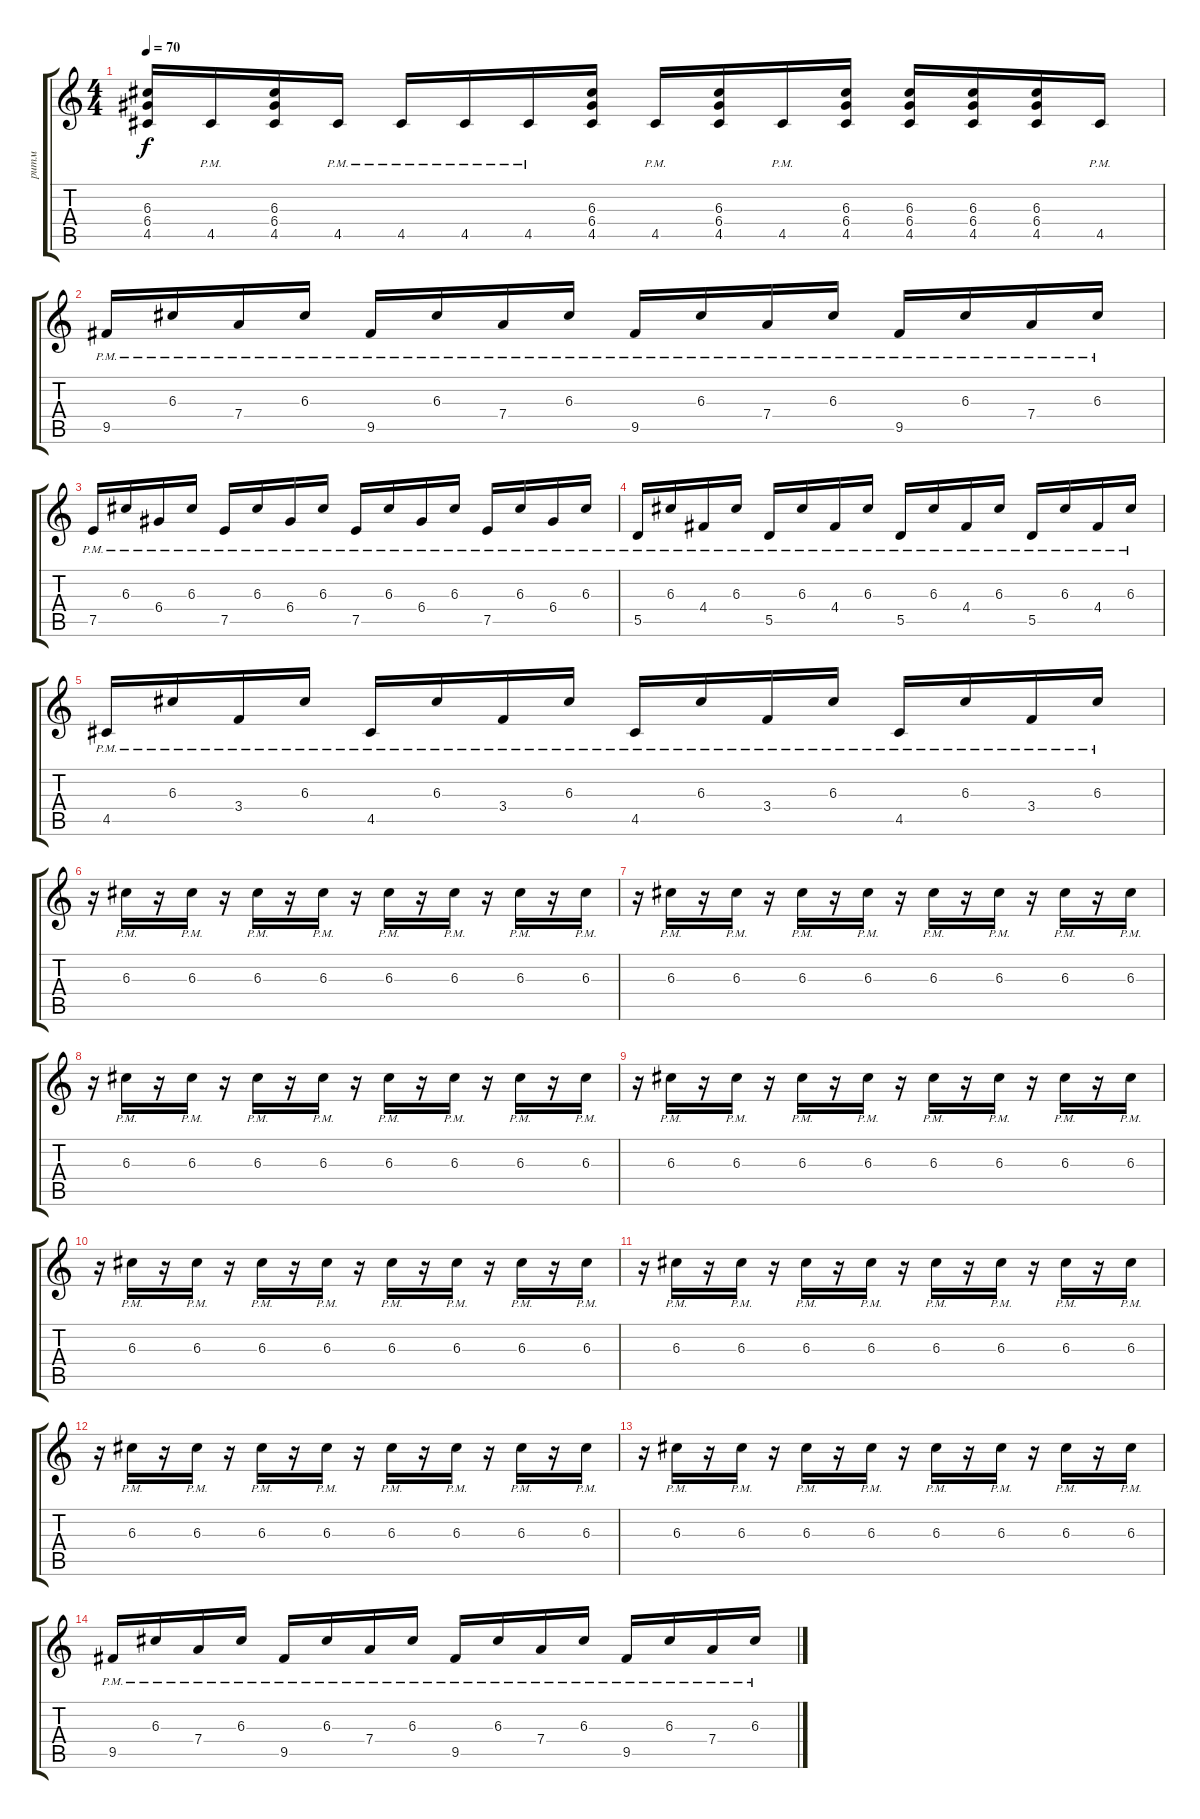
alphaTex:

\track ("ритм" "ритм") {instrument electricguitarjazz}
\staff {score tabs}
\tuning (E4 B3 G3 D3 A2 E2) {hide}
\ts (4 4)
\tempo 70
\clef g2
\ks c
(6.3 6.4 4.5).16{dy f} 4.5{pm}.16 (6.3 6.4 4.5).16 4.5{pm}.16 4.5{pm}.16 4.5{pm}.16 4.5{pm}.16 (6.3 6.4 4.5).16 4.5{pm}.16 (6.3 6.4 4.5).16 4.5{pm}.16 (6.3 6.4 4.5).16 (6.3 6.4 4.5).16 (6.3 6.4 4.5).16 (6.3 6.4 4.5).16 4.5{pm}.16 |
9.5{pm}.16{instrument electricguitarjazz} 6.3{pm}.16 7.4{pm}.16 6.3{pm}.16 9.5{pm}.16 6.3{pm}.16 7.4{pm}.16 6.3{pm}.16 9.5{pm}.16 6.3{pm}.16 7.4{pm}.16 6.3{pm}.16 9.5{pm}.16 6.3{pm}.16 7.4{pm}.16 6.3{pm}.16 |
7.5{pm}.16{instrument electricguitarjazz} 6.3{pm}.16 6.4{pm}.16 6.3{pm}.16 7.5{pm}.16 6.3{pm}.16 6.4{pm}.16 6.3{pm}.16 7.5{pm}.16 6.3{pm}.16 6.4{pm}.16 6.3{pm}.16 7.5{pm}.16 6.3{pm}.16 6.4{pm}.16 6.3{pm}.16 |
5.5{pm}.16{instrument electricguitarjazz} 6.3{pm}.16 4.4{pm}.16 6.3{pm}.16 5.5{pm}.16 6.3{pm}.16 4.4{pm}.16 6.3{pm}.16 5.5{pm}.16 6.3{pm}.16 4.4{pm}.16 6.3{pm}.16 5.5{pm}.16 6.3{pm}.16 4.4{pm}.16 6.3{pm}.16 |
4.5{pm}.16{instrument electricguitarjazz} 6.3{pm}.16 3.4{pm}.16 6.3{pm}.16 4.5{pm}.16 6.3{pm}.16 3.4{pm}.16 6.3{pm}.16 4.5{pm}.16 6.3{pm}.16 3.4{pm}.16 6.3{pm}.16 4.5{pm}.16 6.3{pm}.16 3.4{pm}.16 6.3{pm}.16 |
r.16 6.3{pm}.16 r.16 6.3{pm}.16 r.16 6.3{pm}.16 r.16 6.3{pm}.16 r.16 6.3{pm}.16 r.16 6.3{pm}.16 r.16 6.3{pm}.16 r.16 6.3{pm}.16 |
r.16 6.3{pm}.16 r.16 6.3{pm}.16 r.16 6.3{pm}.16 r.16 6.3{pm}.16 r.16 6.3{pm}.16 r.16 6.3{pm}.16 r.16 6.3{pm}.16 r.16 6.3{pm}.16 |
r.16 6.3{pm}.16 r.16 6.3{pm}.16 r.16 6.3{pm}.16 r.16 6.3{pm}.16 r.16 6.3{pm}.16 r.16 6.3{pm}.16 r.16 6.3{pm}.16 r.16 6.3{pm}.16 |
r.16 6.3{pm}.16 r.16 6.3{pm}.16 r.16 6.3{pm}.16 r.16 6.3{pm}.16 r.16 6.3{pm}.16 r.16 6.3{pm}.16 r.16 6.3{pm}.16 r.16 6.3{pm}.16 |
r.16 6.3{pm}.16 r.16 6.3{pm}.16 r.16 6.3{pm}.16 r.16 6.3{pm}.16 r.16 6.3{pm}.16 r.16 6.3{pm}.16 r.16 6.3{pm}.16 r.16 6.3{pm}.16 |
r.16 6.3{pm}.16 r.16 6.3{pm}.16 r.16 6.3{pm}.16 r.16 6.3{pm}.16 r.16 6.3{pm}.16 r.16 6.3{pm}.16 r.16 6.3{pm}.16 r.16 6.3{pm}.16 |
r.16 6.3{pm}.16 r.16 6.3{pm}.16 r.16 6.3{pm}.16 r.16 6.3{pm}.16 r.16 6.3{pm}.16 r.16 6.3{pm}.16 r.16 6.3{pm}.16 r.16 6.3{pm}.16 |
r.16 6.3{pm}.16 r.16 6.3{pm}.16 r.16 6.3{pm}.16 r.16 6.3{pm}.16 r.16 6.3{pm}.16 r.16 6.3{pm}.16 r.16 6.3{pm}.16 r.16 6.3{pm}.16 |
9.5{pm}.16{instrument electricguitarjazz} 6.3{pm}.16 7.4{pm}.16 6.3{pm}.16 9.5{pm}.16 6.3{pm}.16 7.4{pm}.16 6.3{pm}.16 9.5{pm}.16 6.3{pm}.16 7.4{pm}.16 6.3{pm}.16 9.5{pm}.16 6.3{pm}.16 7.4{pm}.16 6.3{pm}.16
